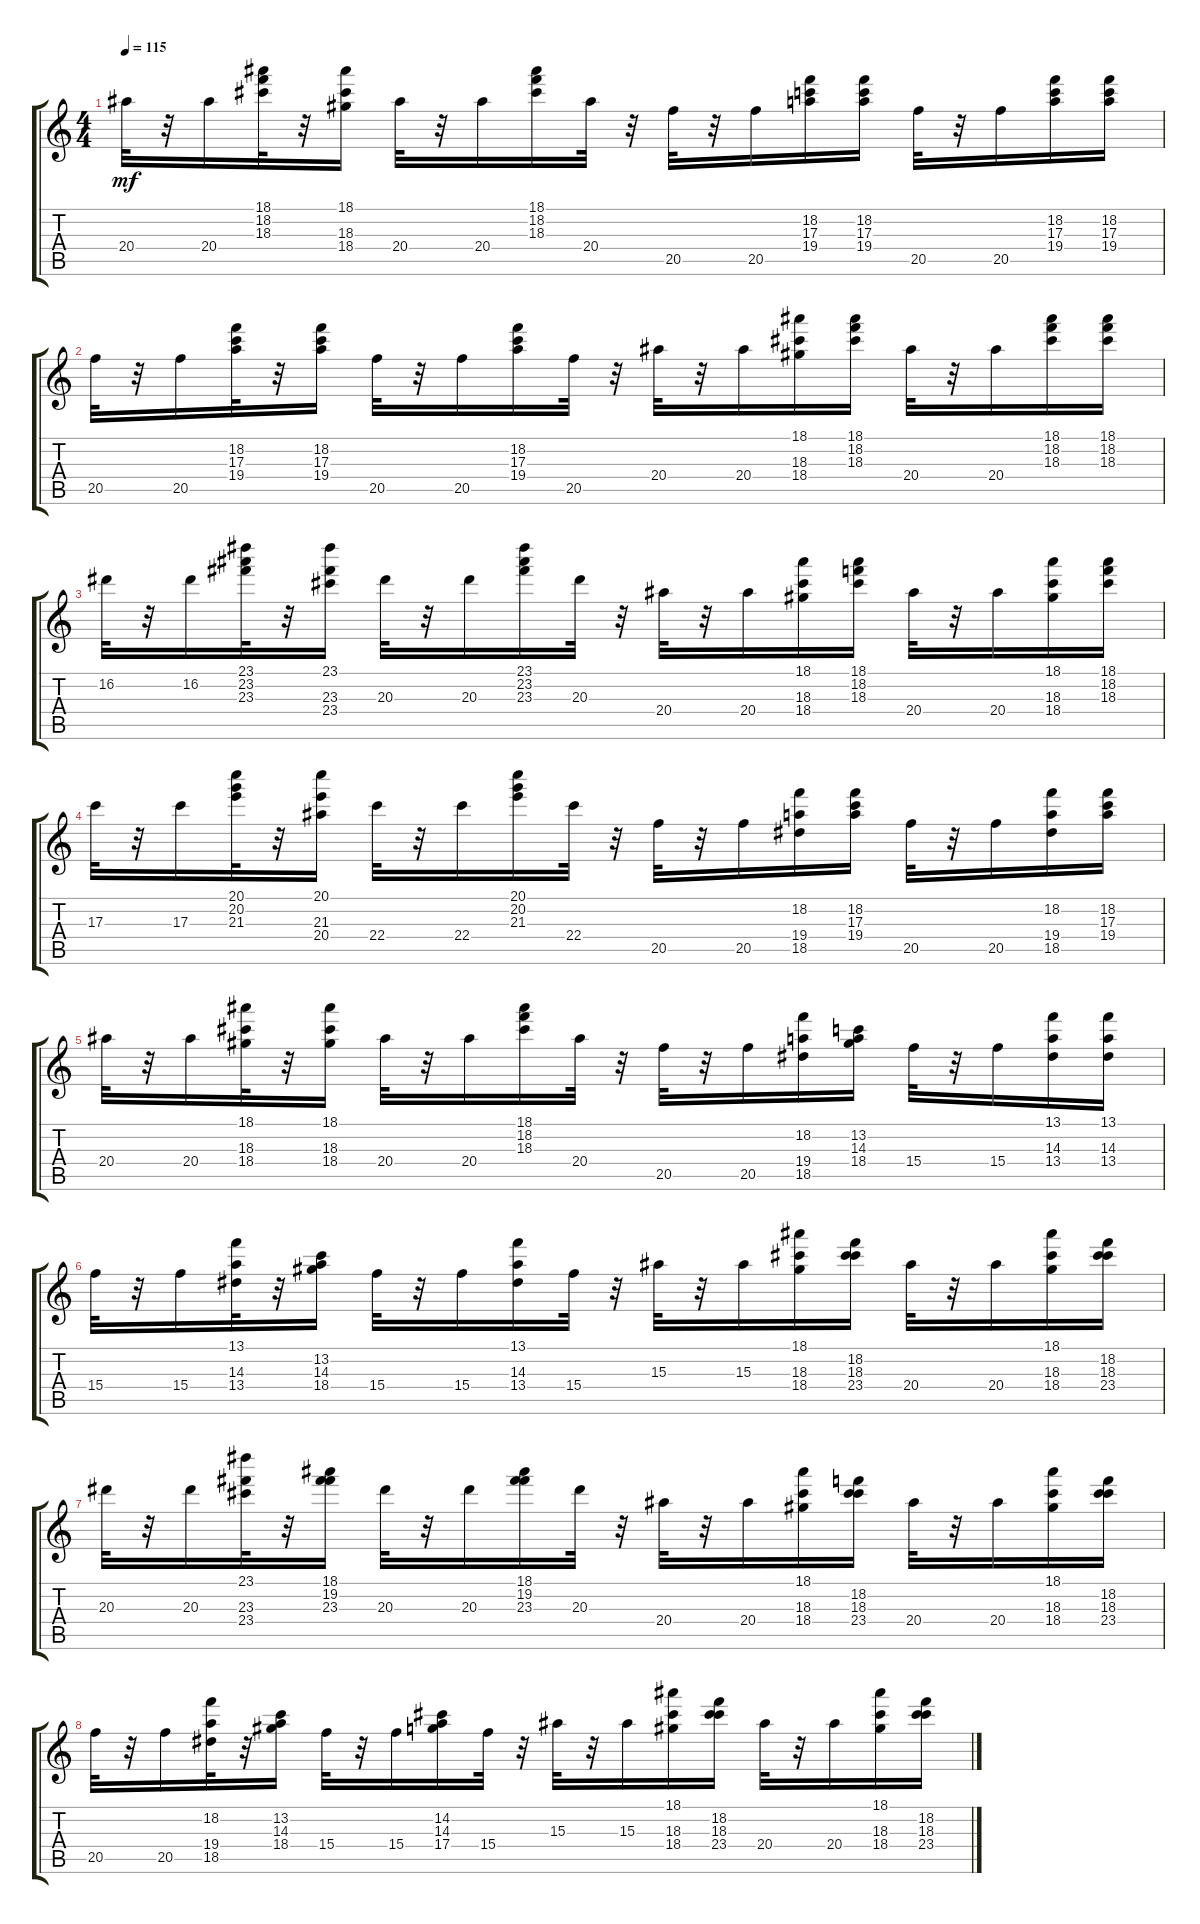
\track "" {instrument electricguitarmuted}
\staff {score tabs}
\tuning (E4 B3 G3 D3 A2 E2) {hide}
\ts (4 4)
\tempo 115
\clef g2
\ks c
20.4.32{dy mf} r.32 20.4.16 (18.1 18.2 18.3).32 r.32 (18.1 18.3 18.4).16 20.4.32 r.32 20.4.16 (18.1 18.2 18.3).16 20.4.32 r.32 20.5.32 r.32 20.5.16 (18.2 17.3 19.4).16 (18.2 17.3 19.4).16 20.5.32 r.32 20.5.16 (18.2 17.3 19.4).16 (18.2 17.3 19.4).16 |
20.5.32 r.32 20.5.16 (18.2 17.3 19.4).32 r.32 (18.2 17.3 19.4).16 20.5.32 r.32 20.5.16 (18.2 17.3 19.4).16 20.5.32 r.32 20.4.32 r.32 20.4.16 (18.1 18.3 18.4).16 (18.1 18.2 18.3).16 20.4.32 r.32 20.4.16 (18.1 18.2 18.3).16 (18.1 18.2 18.3).16 |
16.2.32 r.32 16.2.16 (23.1 23.2 23.3).32 r.32 (23.1 23.3 23.4).16 20.3.32 r.32 20.3.16 (23.1 23.2 23.3).16 20.3.32 r.32 20.4.32 r.32 20.4.16 (18.1 18.3 18.4).16 (18.1 18.2 18.3).16 20.4.32 r.32 20.4.16 (18.1 18.3 18.4).16 (18.1 18.2 18.3).16 |
17.3.32 r.32 17.3.16 (20.1 20.2 21.3).32 r.32 (20.1 21.3 20.4).16 22.4.32 r.32 22.4.16 (20.1 20.2 21.3).16 22.4.32 r.32 20.5.32 r.32 20.5.16 (18.2 19.4 18.5).16 (18.2 17.3 19.4).16 20.5.32 r.32 20.5.16 (18.2 19.4 18.5).16 (18.2 17.3 19.4).16 |
20.4.32 r.32 20.4.16 (18.1 18.3 18.4).32 r.32 (18.1 18.3 18.4).16 20.4.32 r.32 20.4.16 (18.1 18.2 18.3).16 20.4.32 r.32 20.5.32 r.32 20.5.16 (18.2 19.4 18.5).16 (13.2 14.3 18.4).16 15.4.32 r.32 15.4.16 (13.1 14.3 13.4).16 (13.1 14.3 13.4).16 |
15.4.32 r.32 15.4.16 (13.1 14.3 13.4).32 r.32 (13.2 14.3 18.4).16 15.4.32 r.32 15.4.16 (13.1 14.3 13.4).16 15.4.32 r.32 15.3.32 r.32 15.3.16 (18.1 18.3 18.4).16 (18.2 18.3 23.4).16 20.4.32 r.32 20.4.16 (18.1 18.3 18.4).16 (18.2 18.3 23.4).16 |
20.3.32 r.32 20.3.16 (23.1 23.3 23.4).32 r.32 (18.1 19.2 23.3).16 20.3.32 r.32 20.3.16 (18.1 19.2 23.3).16 20.3.32 r.32 20.4.32 r.32 20.4.16 (18.1 18.3 18.4).16 (18.2 18.3 23.4).16 20.4.32 r.32 20.4.16 (18.1 18.3 18.4).16 (18.2 18.3 23.4).16 |
20.5.32 r.32 20.5.16 (18.2 19.4 18.5).32 r.32 (13.2 14.3 18.4).16 15.4.32 r.32 15.4.16 (14.2 14.3 17.4).16 15.4.32 r.32 15.3.32 r.32 15.3.16 (18.1 18.3 18.4).16 (18.2 18.3 23.4).16 20.4.32 r.32 20.4.16 (18.1 18.3 18.4).16 (18.2 18.3 23.4).16
